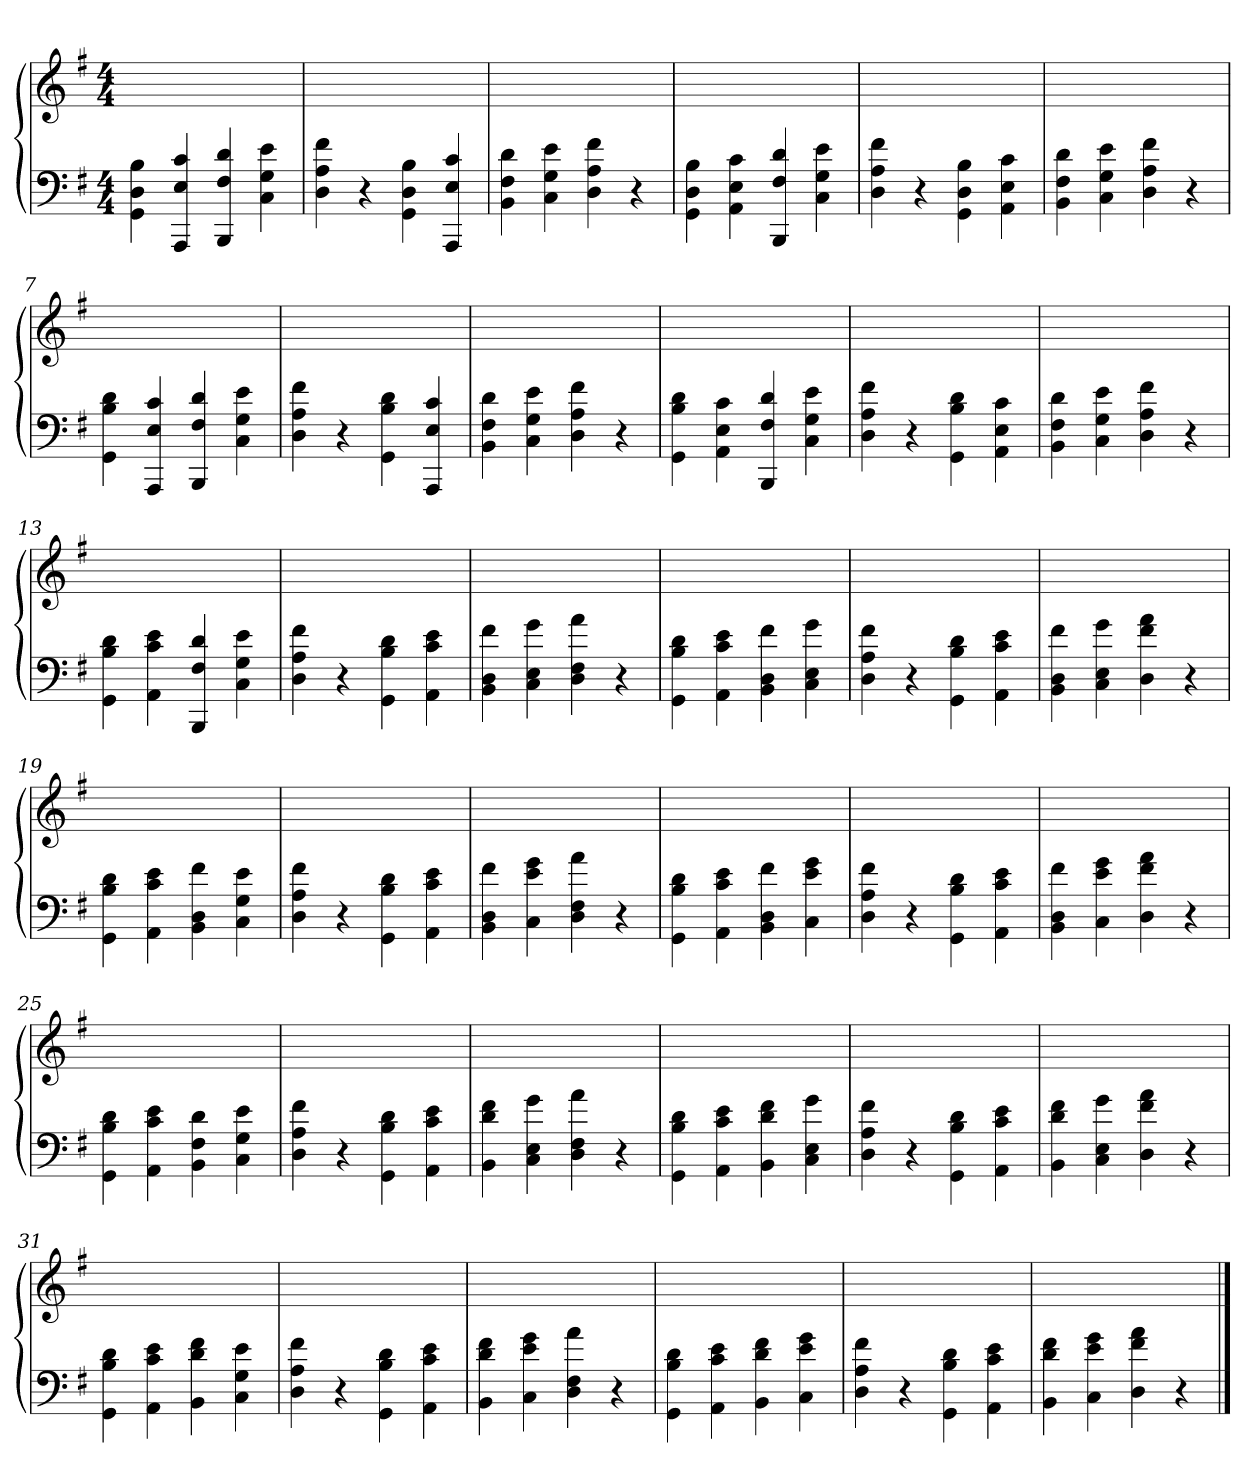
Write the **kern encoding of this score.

**kern	**kern
*part2	*part1
*staff2	*staff1
*clefF4	*clefG2
*k[f#]	*k[f#]
*G:	*G:
*M4/4	*M4/4
*MM60	*MM60
=1	=1
4GG 4D 4B	1ryy
4AAA 4E 4c	.
4BBB 4F# 4d	.
4C 4G 4e	.
=2	=2
4D 4A 4f#	1ryy
4r	.
4GG 4D 4B	.
4AAA 4E 4c	.
=3	=3
4BB 4F# 4d	1ryy
4C 4G 4e	.
4D 4A 4f#	.
4r	.
=4	=4
4GG 4D 4B	1ryy
4AA 4E 4c	.
4BBB 4F# 4d	.
4C 4G 4e	.
=5	=5
4D 4A 4f#	1ryy
4r	.
4GG 4D 4B	.
4AA 4E 4c	.
=6	=6
4BB 4F# 4d	1ryy
4C 4G 4e	.
4D 4A 4f#	.
4r	.
=7	=7
4GG 4B 4d	1ryy
4AAA 4E 4c	.
4BBB 4F# 4d	.
4C 4G 4e	.
=8	=8
4D 4A 4f#	1ryy
4r	.
4GG 4B 4d	.
4AAA 4E 4c	.
=9	=9
4BB 4F# 4d	1ryy
4C 4G 4e	.
4D 4A 4f#	.
4r	.
=10	=10
4GG 4B 4d	1ryy
4AA 4E 4c	.
4BBB 4F# 4d	.
4C 4G 4e	.
=11	=11
4D 4A 4f#	1ryy
4r	.
4GG 4B 4d	.
4AA 4E 4c	.
=12	=12
4BB 4F# 4d	1ryy
4C 4G 4e	.
4D 4A 4f#	.
4r	.
=13	=13
4GG 4B 4d	1ryy
4AA 4c 4e	.
4BBB 4F# 4d	.
4C 4G 4e	.
=14	=14
4D 4A 4f#	1ryy
4r	.
4GG 4B 4d	.
4AA 4c 4e	.
=15	=15
4BB 4D 4f#	1ryy
4C 4E 4g	.
4D 4F# 4a	.
4r	.
=16	=16
4GG 4B 4d	1ryy
4AA 4c 4e	.
4BB 4D 4f#	.
4C 4E 4g	.
=17	=17
4D 4A 4f#	1ryy
4r	.
4GG 4B 4d	.
4AA 4c 4e	.
=18	=18
4BB 4D 4f#	1ryy
4C 4E 4g	.
4D 4f# 4a	.
4r	.
=19	=19
4GG 4B 4d	1ryy
4AA 4c 4e	.
4BB 4D 4f#	.
4C 4G 4e	.
=20	=20
4D 4A 4f#	1ryy
4r	.
4GG 4B 4d	.
4AA 4c 4e	.
=21	=21
4BB 4D 4f#	1ryy
4C 4e 4g	.
4D 4F# 4a	.
4r	.
=22	=22
4GG 4B 4d	1ryy
4AA 4c 4e	.
4BB 4D 4f#	.
4C 4e 4g	.
=23	=23
4D 4A 4f#	1ryy
4r	.
4GG 4B 4d	.
4AA 4c 4e	.
=24	=24
4BB 4D 4f#	1ryy
4C 4e 4g	.
4D 4f# 4a	.
4r	.
=25	=25
4GG 4B 4d	1ryy
4AA 4c 4e	.
4BB 4F# 4d	.
4C 4G 4e	.
=26	=26
4D 4A 4f#	1ryy
4r	.
4GG 4B 4d	.
4AA 4c 4e	.
=27	=27
4BB 4d 4f#	1ryy
4C 4E 4g	.
4D 4F# 4a	.
4r	.
=28	=28
4GG 4B 4d	1ryy
4AA 4c 4e	.
4BB 4d 4f#	.
4C 4E 4g	.
=29	=29
4D 4A 4f#	1ryy
4r	.
4GG 4B 4d	.
4AA 4c 4e	.
=30	=30
4BB 4d 4f#	1ryy
4C 4E 4g	.
4D 4f# 4a	.
4r	.
=31	=31
4GG 4B 4d	1ryy
4AA 4c 4e	.
4BB 4d 4f#	.
4C 4G 4e	.
=32	=32
4D 4A 4f#	1ryy
4r	.
4GG 4B 4d	.
4AA 4c 4e	.
=33	=33
4BB 4d 4f#	1ryy
4C 4e 4g	.
4D 4F# 4a	.
4r	.
=34	=34
4GG 4B 4d	1ryy
4AA 4c 4e	.
4BB 4d 4f#	.
4C 4e 4g	.
=35	=35
4D 4A 4f#	1ryy
4r	.
4GG 4B 4d	.
4AA 4c 4e	.
=36	=36
4BB 4d 4f#	1ryy
4C 4e 4g	.
4D 4f# 4a	.
4r	.
==	==
*-	*-
